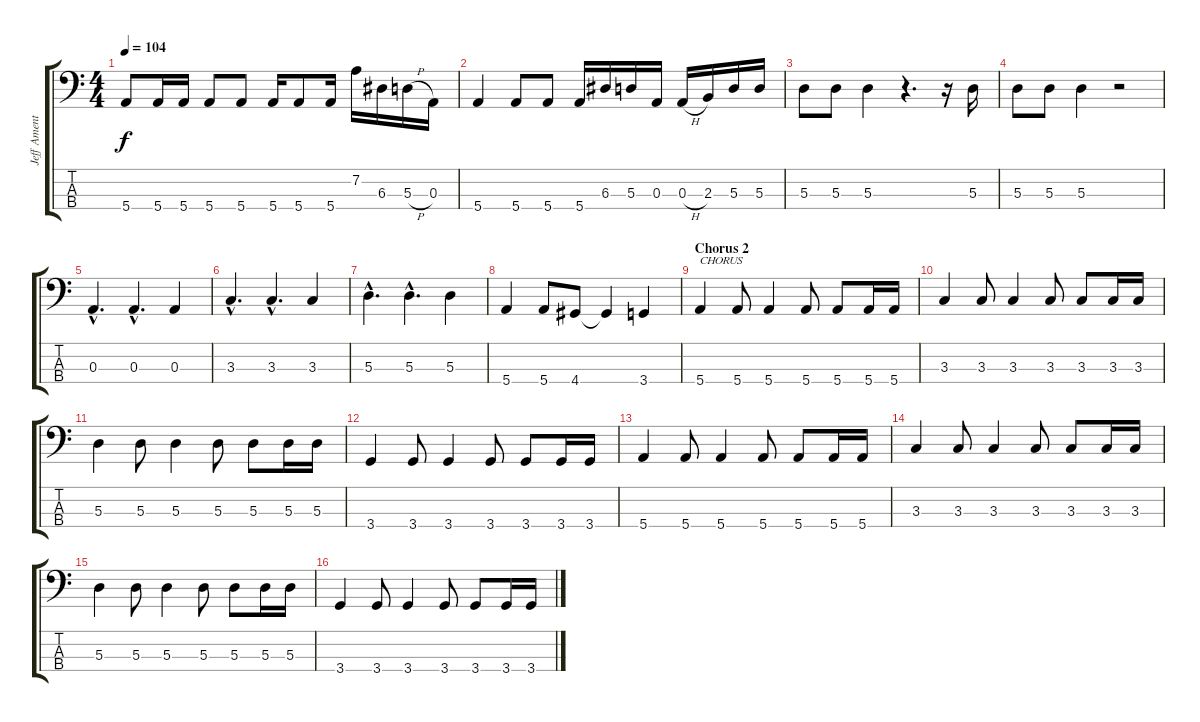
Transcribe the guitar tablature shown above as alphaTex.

\track ("Jeff Ament" "Jeff Ament") {instrument electricbassfinger}
\staff {score tabs}
\tuning (G2 D2 A1 E1) {hide}
\ts (4 4)
\tempo 104
\clef f4
\ks c
5.4.8{dy f} 5.4.16 5.4.16 5.4.8 5.4.8 5.4.16 5.4.8 5.4.16 7.2.16 6.3.16 5.3{h}.16 0.3.16 |
5.4.4 5.4.8 5.4.8 5.4.16 6.3.16 5.3.16 0.3.16 0.3{h}.16 2.3.16 5.3.16 5.3.16 |
5.3.8 5.3.8 5.3.4 r.4{d} r.16 5.3.16 |
5.3.8 5.3.8 5.3.4 r.2 |
0.3{hac}.4{d} 0.3{hac}.4{d} 0.3.4 |
3.3{hac}.4{d} 3.3{hac}.4{d} 3.3.4 |
5.3{hac}.4{d} 5.3{hac}.4{d} 5.3.4 |
5.4.4 5.4.8 4.4.8 4.4{t}.4 3.4.4 |
\section ("" "Chorus 2")
5.4.4{txt "CHORUS"} 5.4.8 5.4.4 5.4.8 5.4.8 5.4.16 5.4.16 |
3.3.4 3.3.8 3.3.4 3.3.8 3.3.8 3.3.16 3.3.16 |
5.3.4 5.3.8 5.3.4 5.3.8 5.3.8 5.3.16 5.3.16 |
3.4.4 3.4.8 3.4.4 3.4.8 3.4.8 3.4.16 3.4.16 |
5.4.4 5.4.8 5.4.4 5.4.8 5.4.8 5.4.16 5.4.16 |
3.3.4 3.3.8 3.3.4 3.3.8 3.3.8 3.3.16 3.3.16 |
5.3.4 5.3.8 5.3.4 5.3.8 5.3.8 5.3.16 5.3.16 |
3.4.4 3.4.8 3.4.4 3.4.8 3.4.8 3.4.16 3.4.16
